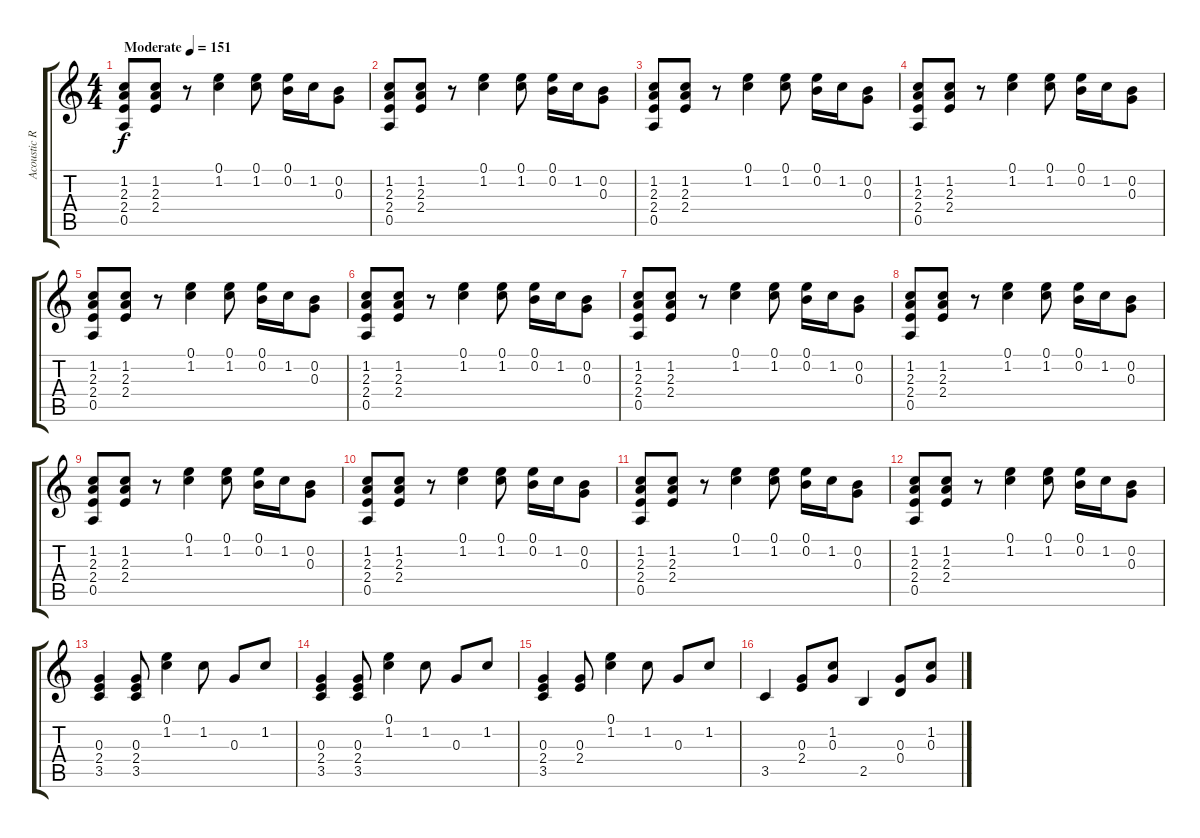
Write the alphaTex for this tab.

\track ("Acoustic Rhythm" "Acoustic R") {instrument acousticguitarsteel}
\staff {score tabs}
\tuning (E4 B3 G3 D3 A2 E2) {hide}
\ts (4 4)
\tempo (151 "Moderate")
\clef g2
\ks c
(1.2 2.3 2.4 0.5).8{dy f instrument acousticguitarsteel} (1.2 2.3 2.4).8 r.8 (0.1 1.2).4 (0.1 1.2).8 (0.1 0.2).16 1.2.16 (0.2 0.3).8 |
(1.2 2.3 2.4 0.5).8 (1.2 2.3 2.4).8 r.8 (0.1 1.2).4 (0.1 1.2).8 (0.1 0.2).16 1.2.16 (0.2 0.3).8 |
(1.2 2.3 2.4 0.5).8 (1.2 2.3 2.4).8 r.8 (0.1 1.2).4 (0.1 1.2).8 (0.1 0.2).16 1.2.16 (0.2 0.3).8 |
(1.2 2.3 2.4 0.5).8 (1.2 2.3 2.4).8 r.8 (0.1 1.2).4 (0.1 1.2).8 (0.1 0.2).16 1.2.16 (0.2 0.3).8 |
(1.2 2.3 2.4 0.5).8 (1.2 2.3 2.4).8 r.8 (0.1 1.2).4 (0.1 1.2).8 (0.1 0.2).16 1.2.16 (0.2 0.3).8 |
(1.2 2.3 2.4 0.5).8 (1.2 2.3 2.4).8 r.8 (0.1 1.2).4 (0.1 1.2).8 (0.1 0.2).16 1.2.16 (0.2 0.3).8 |
(1.2 2.3 2.4 0.5).8 (1.2 2.3 2.4).8 r.8 (0.1 1.2).4 (0.1 1.2).8 (0.1 0.2).16 1.2.16 (0.2 0.3).8 |
(1.2 2.3 2.4 0.5).8 (1.2 2.3 2.4).8 r.8 (0.1 1.2).4 (0.1 1.2).8 (0.1 0.2).16 1.2.16 (0.2 0.3).8 |
(1.2 2.3 2.4 0.5).8 (1.2 2.3 2.4).8 r.8 (0.1 1.2).4 (0.1 1.2).8 (0.1 0.2).16 1.2.16 (0.2 0.3).8 |
(1.2 2.3 2.4 0.5).8 (1.2 2.3 2.4).8 r.8 (0.1 1.2).4 (0.1 1.2).8 (0.1 0.2).16 1.2.16 (0.2 0.3).8 |
(1.2 2.3 2.4 0.5).8 (1.2 2.3 2.4).8 r.8 (0.1 1.2).4 (0.1 1.2).8 (0.1 0.2).16 1.2.16 (0.2 0.3).8 |
(1.2 2.3 2.4 0.5).8 (1.2 2.3 2.4).8 r.8 (0.1 1.2).4 (0.1 1.2).8 (0.1 0.2).16 1.2.16 (0.2 0.3).8 |
(0.3 2.4 3.5).4 (0.3 2.4 3.5).8 (0.1 1.2).4 1.2.8 0.3.8 1.2.8 |
(0.3 2.4 3.5).4 (0.3 2.4 3.5).8 (0.1 1.2).4 1.2.8 0.3.8 1.2.8 |
(0.3 2.4 3.5).4 (0.3 2.4).8 (0.1 1.2).4 1.2.8 0.3.8 1.2.8 |
3.5.4 (0.3 2.4).8 (1.2 0.3).8 2.5.4 (0.3 0.4).8 (1.2 0.3).8
